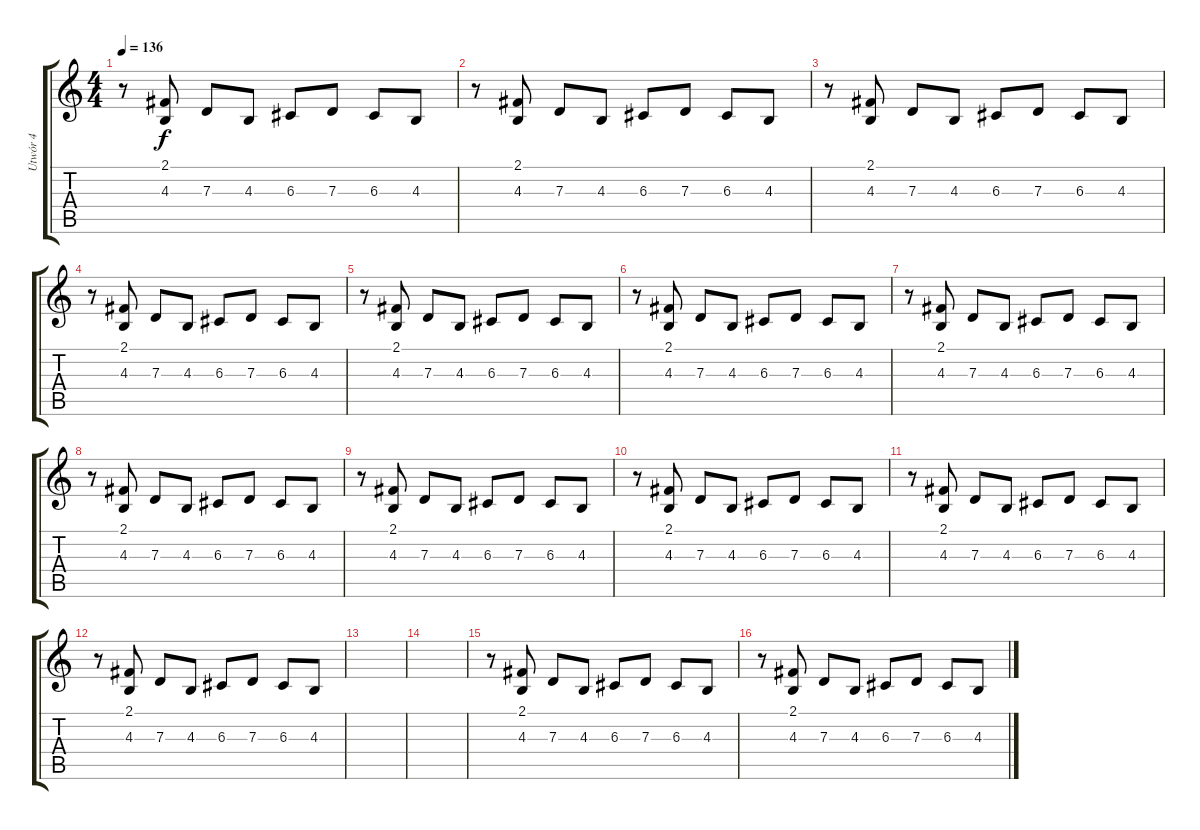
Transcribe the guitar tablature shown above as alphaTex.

\track ("Utwór 4" "Utwór 4") {instrument harmonica}
\staff {score tabs}
\tuning (E4 B3 G3 D3 A2 E2) {hide}
\ts (4 4)
\tempo 136
\clef g2
\ks c
r.8{dy f} (2.1 4.3).8 7.3.8 4.3.8 6.3.8 7.3.8 6.3.8 4.3.8 |
r.8 (2.1 4.3).8 7.3.8 4.3.8 6.3.8 7.3.8 6.3.8 4.3.8 |
r.8 (2.1 4.3).8 7.3.8 4.3.8 6.3.8 7.3.8 6.3.8 4.3.8 |
r.8 (2.1 4.3).8 7.3.8 4.3.8 6.3.8 7.3.8 6.3.8 4.3.8 |
r.8 (2.1 4.3).8 7.3.8 4.3.8 6.3.8 7.3.8 6.3.8 4.3.8 |
r.8 (2.1 4.3).8 7.3.8 4.3.8 6.3.8 7.3.8 6.3.8 4.3.8 |
r.8 (2.1 4.3).8 7.3.8 4.3.8 6.3.8 7.3.8 6.3.8 4.3.8 |
r.8 (2.1 4.3).8 7.3.8 4.3.8 6.3.8 7.3.8 6.3.8 4.3.8 |
r.8 (2.1 4.3).8 7.3.8 4.3.8 6.3.8 7.3.8 6.3.8 4.3.8 |
r.8 (2.1 4.3).8 7.3.8 4.3.8 6.3.8 7.3.8 6.3.8 4.3.8 |
r.8 (2.1 4.3).8 7.3.8 4.3.8 6.3.8 7.3.8 6.3.8 4.3.8 |
r.8 (2.1 4.3).8 7.3.8 4.3.8 6.3.8 7.3.8 6.3.8 4.3.8 |
|
|
r.8 (2.1 4.3).8 7.3.8 4.3.8 6.3.8 7.3.8 6.3.8 4.3.8 |
r.8 (2.1 4.3).8 7.3.8 4.3.8 6.3.8 7.3.8 6.3.8 4.3.8
